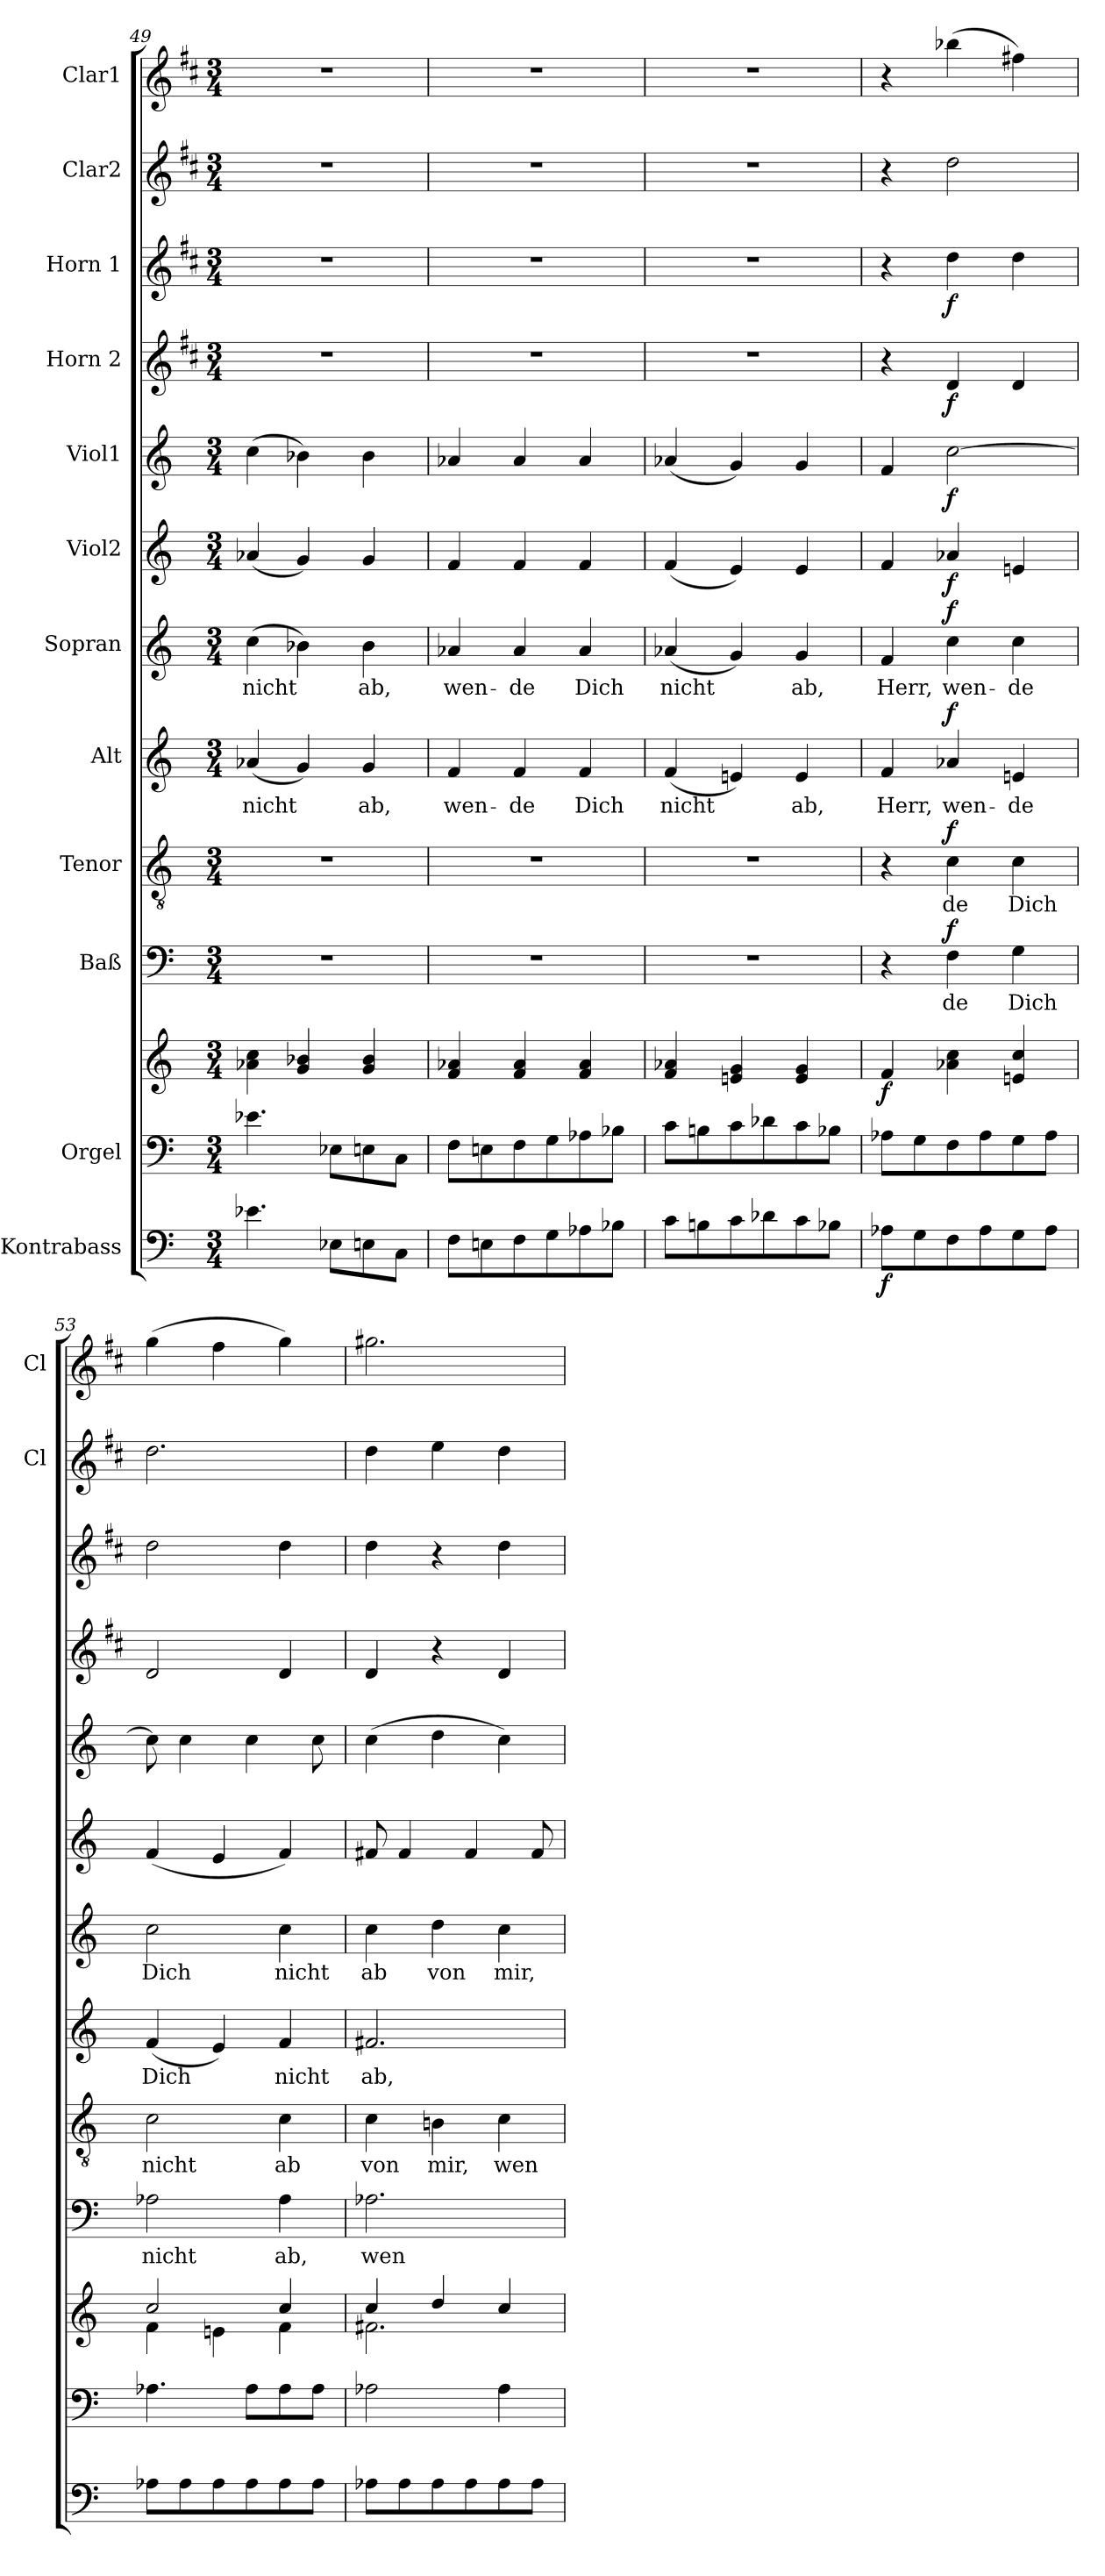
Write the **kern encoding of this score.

**kern	**dynam	**kern	**kern	**dynam	**kern	**text	**dynam	**kern	**text	**dynam	**kern	**text	**dynam	**kern	**text	**dynam	**kern	**dynam	**kern	**dynam	**kern	**dynam	**kern	**dynam	**kern	**kern
*part12	*part12	*part11	*part11	*part11	*part10	*part10	*part10	*part9	*part9	*part9	*part8	*part8	*part8	*part7	*part7	*part7	*part6	*part6	*part5	*part5	*part4	*part4	*part3	*part3	*part2	*part1
*staff13	*staff13	*staff12	*staff11	*staff11/12	*staff10	*staff10	*staff10	*staff9	*staff9	*staff9	*staff8	*staff8	*staff8	*staff7	*staff7	*staff7	*staff6	*staff6	*staff5	*staff5	*staff4	*staff4	*staff3	*staff3	*staff2	*staff1
*I"Kontrabass	*	*I"Orgel	*	*	*I"Baß	*	*	*I"Tenor	*	*	*I"Alt	*	*	*I"Sopran	*	*	*I"Viol2	*	*I"Viol1	*	*I"Horn 2	*	*I"Horn 1	*	*I"Clar2	*I"Clar1
*	*	*	*	*	*	*	*	*	*	*	*	*	*	*	*	*	*	*	*	*	*	*	*	*	*I'Cl	*I'Cl
*clefF4	*	*clefF4	*clefG2	*	*clefF4	*	*	*clefGv2	*	*	*clefG2	*	*	*clefG2	*	*	*clefG2	*	*clefG2	*	*clefG2	*	*clefG2	*	*clefG2	*clefG2
*ITrd7c12	*	*	*	*	*	*	*	*	*	*	*	*	*	*	*	*	*	*	*	*	*ITrd1c2	*	*ITrd1c2	*	*ITrd1c2	*ITrd1c2
*k[]	*	*k[]	*k[]	*	*k[]	*	*	*k[]	*	*	*k[]	*	*	*k[]	*	*	*k[]	*	*k[]	*	*k[]	*	*k[]	*	*k[]	*k[]
*C:	*	*C:	*C:	*	*C:	*	*	*C:	*	*	*C:	*	*	*C:	*	*	*C:	*	*C:	*	*C:	*	*C:	*	*C:	*C:
*M3/4	*	*M3/4	*M3/4	*	*M3/4	*	*	*M3/4	*	*	*M3/4	*	*	*M3/4	*	*	*M3/4	*	*M3/4	*	*M3/4	*	*M3/4	*	*M3/4	*M3/4
=49	=49	=49	=49	=49	=49	=49	=49	=49	=49	=49	=49	=49	=49	=49	=49	=49	=49	=49	=49	=49	=49	=49	=49	=49	=49	=49
!	!	!	!	!	!	!	!	!	!	!	!	!LO:LY:b	!	!	!LO:LY:b	!	!	!	!	!	!	!	!	!	!	!
4.E-X\	.	4.e-X\	4a-X\ 4cc\	.	2.r	.	.	2.r	.	.	(<4a-X/	nicht	.	(>4cc\	nicht	.	(<4a-X/	.	(>4cc\	.	2.r	.	2.r	.	2.r	2.r
.	.	.	4g/ 4b-X/	.	.	.	.	.	.	.	4g/)	.	.	4b-X\)	.	.	4g/)	.	4b-X\)	.	.	.	.	.	.	.
8EE-X\L	.	8E-X\L	.	.	.	.	.	.	.	.	.	.	.	.	.	.	.	.	.	.	.	.	.	.	.	.
!	!	!	!	!	!	!	!	!	!	!	!	!LO:LY:b	!	!	!LO:LY:b	!	!	!	!	!	!	!	!	!	!	!
8EEn\	.	8En\	4g/ 4b-/	.	.	.	.	.	.	.	4g/	ab,	.	4b-\	ab,	.	4g/	.	4b-\	.	.	.	.	.	.	.
8CC\J	.	8C\J	.	.	.	.	.	.	.	.	.	.	.	.	.	.	.	.	.	.	.	.	.	.	.	.
=50	=50	=50	=50	=50	=50	=50	=50	=50	=50	=50	=50	=50	=50	=50	=50	=50	=50	=50	=50	=50	=50	=50	=50	=50	=50	=50
!	!	!	!	!	!	!	!	!	!	!	!	!LO:LY:b	!	!	!LO:LY:b	!	!	!	!	!	!	!	!	!	!	!
8FF\L	.	8F\L	4f/ 4a-X/	.	2.r	.	.	2.r	.	.	4f/	wen-	.	4a-X/	wen-	.	4f/	.	4a-X/	.	2.r	.	2.r	.	2.r	2.r
8EEn\	.	8En\	.	.	.	.	.	.	.	.	.	.	.	.	.	.	.	.	.	.	.	.	.	.	.	.
!	!	!	!	!	!	!	!	!	!	!	!	!LO:LY:b	!	!	!LO:LY:b	!	!	!	!	!	!	!	!	!	!	!
8FF\	.	8F\	4f/ 4a-/	.	.	.	.	.	.	.	4f/	-de	.	4a-/	-de	.	4f/	.	4a-/	.	.	.	.	.	.	.
8GG\	.	8G\	.	.	.	.	.	.	.	.	.	.	.	.	.	.	.	.	.	.	.	.	.	.	.	.
!	!	!	!	!	!	!	!	!	!	!	!	!LO:LY:b	!	!	!LO:LY:b	!	!	!	!	!	!	!	!	!	!	!
8AA-X\	.	8A-X\	4f/ 4a-/	.	.	.	.	.	.	.	4f/	Dich	.	4a-/	Dich	.	4f/	.	4a-/	.	.	.	.	.	.	.
8BB-X\J	.	8B-X\J	.	.	.	.	.	.	.	.	.	.	.	.	.	.	.	.	.	.	.	.	.	.	.	.
=51	=51	=51	=51	=51	=51	=51	=51	=51	=51	=51	=51	=51	=51	=51	=51	=51	=51	=51	=51	=51	=51	=51	=51	=51	=51	=51
!	!	!	!	!	!	!	!	!	!	!	!	!LO:LY:b	!	!	!LO:LY:b	!	!	!	!	!	!	!	!	!	!	!
8C\L	.	8c\L	4f/ 4a-X/	.	2.r	.	.	2.r	.	.	(<4f/	nicht	.	(<4a-X/	nicht	.	(<4f/	.	(<4a-X/	.	2.r	.	2.r	.	2.r	2.r
8BBn\	.	8Bn\	.	.	.	.	.	.	.	.	.	.	.	.	.	.	.	.	.	.	.	.	.	.	.	.
8C\	.	8c\	4en/ 4g/	.	.	.	.	.	.	.	4en/)	.	.	4g/)	.	.	4e/)	.	4g/)	.	.	.	.	.	.	.
8D-X\	.	8d-X\	.	.	.	.	.	.	.	.	.	.	.	.	.	.	.	.	.	.	.	.	.	.	.	.
!	!	!	!	!	!	!	!	!	!	!	!	!LO:LY:b	!	!	!LO:LY:b	!	!	!	!	!	!	!	!	!	!	!
8C\	.	8c\	4e/ 4g/	.	.	.	.	.	.	.	4e/	ab,	.	4g/	ab,	.	4e/	.	4g/	.	.	.	.	.	.	.
8BB-X\J	.	8B-X\J	.	.	.	.	.	.	.	.	.	.	.	.	.	.	.	.	.	.	.	.	.	.	.	.
!!LO:PB:g=z
=52	=52	=52	=52	=52	=52	=52	=52	=52	=52	=52	=52	=52	=52	=52	=52	=52	=52	=52	=52	=52	=52	=52	=52	=52	=52	=52
!	!LO:DY:b	!	!	!LO:DY:b	!	!	!	!	!	!	!	!LO:LY:b	!	!	!LO:LY:b	!	!	!	!	!	!	!	!	!	!	!
8AA-X\L	f	8A-X\L	4f/	f	4r	.	.	4r	.	.	4f/	Herr,	.	4f/	Herr,	.	4f/	.	4f/	.	4r	.	4r	.	4r	4r
8GG\	.	8G\	.	.	.	.	.	.	.	.	.	.	.	.	.	.	.	.	.	.	.	.	.	.	.	.
!	!	!	!	!	!	!LO:LY:b	!LO:DY:a	!	!LO:LY:b	!LO:DY:a	!	!LO:LY:b	!LO:DY:a	!	!LO:LY:b	!LO:DY:a	!	!LO:DY:b	!	!LO:DY:b	!	!LO:DY:b	!	!LO:DY:b	!	!
8FF\	.	8F\	4a-X\ 4cc\	.	4F\	-de	f	4c\	-de	f	4a-X/	wen-	f	4cc\	wen-	f	4a-X/	f	[2cc\	f	4c/	f	4cc\	f	2cc\	(>4aa-X\
8AA-\	.	8A-\	.	.	.	.	.	.	.	.	.	.	.	.	.	.	.	.	.	.	.	.	.	.	.	.
!	!	!	!	!	!	!LO:LY:b	!	!	!LO:LY:b	!	!	!LO:LY:b	!	!	!LO:LY:b	!	!	!	!	!	!	!	!	!	!	!
8GG\	.	8G\	4en/ 4cc/	.	4G\	Dich	.	4c\	Dich	.	4en/	-de	.	4cc\	-de	.	4en/	.	.	.	4c/	.	4cc\	.	.	4een\)
8AA-\J	.	8A-\J	.	.	.	.	.	.	.	.	.	.	.	.	.	.	.	.	.	.	.	.	.	.	.	.
=53	=53	=53	=53	=53	=53	=53	=53	=53	=53	=53	=53	=53	=53	=53	=53	=53	=53	=53	=53	=53	=53	=53	=53	=53	=53	=53
*	*	*	*^	*	*	*	*	*	*	*	*	*	*	*	*	*	*	*	*	*	*	*	*	*	*	*
!	!	!	!	!	!	!	!LO:LY:b	!	!	!LO:LY:b	!	!	!LO:LY:b	!	!	!LO:LY:b	!	!	!	!	!	!	!	!	!	!	!
8AA-X\L	.	4.A-X\	2cc/	4f\	.	2A-X\	nicht	.	2c\	nicht	.	(<4f/	Dich	.	2cc\	Dich	.	(<4f/	.	8cc\]	.	2c/	.	2cc\	.	2.cc\	(>4ff\
8AA-\	.	.	.	.	.	.	.	.	.	.	.	.	.	.	.	.	.	.	.	4cc\	.	.	.	.	.	.	.
8AA-\	.	.	.	4en\	.	.	.	.	.	.	.	4e/)	.	.	.	.	.	4e/	.	.	.	.	.	.	.	.	4ee\
8AA-\	.	8A-\L	.	.	.	.	.	.	.	.	.	.	.	.	.	.	.	.	.	4cc\	.	.	.	.	.	.	.
!	!	!	!	!	!	!	!LO:LY:b	!	!	!LO:LY:b	!	!	!LO:LY:b	!	!	!LO:LY:b	!	!	!	!	!	!	!	!	!	!	!
8AA-\	.	8A-\	4cc/	4f\	.	4A-\	ab,	.	4c\	ab	.	4f/	nicht	.	4cc\	nicht	.	4f/)	.	.	.	4c/	.	4cc\	.	.	4ff\)
8AA-\J	.	8A-\J	.	.	.	.	.	.	.	.	.	.	.	.	.	.	.	.	.	8cc\	.	.	.	.	.	.	.
=54	=54	=54	=54	=54	=54	=54	=54	=54	=54	=54	=54	=54	=54	=54	=54	=54	=54	=54	=54	=54	=54	=54	=54	=54	=54	=54	=54
!	!	!	!	!	!	!	!LO:LY:b	!	!	!LO:LY:b	!	!	!LO:LY:b	!	!	!LO:LY:b	!	!	!	!	!	!	!	!	!	!	!
8AA-X\L	.	2A-X\	4cc/	2.f#X\	.	2.A-X\	wen-	.	4c\	von	.	2.f#X/	ab,	.	4cc\	ab	.	8f#X/	.	(>4cc\	.	4c/	.	4cc\	.	4cc\	2.ff#X\
8AA-\	.	.	.	.	.	.	.	.	.	.	.	.	.	.	.	.	.	4f#/	.	.	.	.	.	.	.	.	.
!	!	!	!	!	!	!	!	!	!	!LO:LY:b	!	!	!	!	!	!LO:LY:b	!	!	!	!	!	!	!	!	!	!	!
8AA-\	.	.	4dd/	.	.	.	.	.	4Bn\	mir,	.	.	.	.	4dd\	von	.	.	.	4dd\	.	4r	.	4r	.	4dd\	.
8AA-\	.	.	.	.	.	.	.	.	.	.	.	.	.	.	.	.	.	4f#/	.	.	.	.	.	.	.	.	.
!	!	!	!	!	!	!	!	!	!	!LO:LY:b	!	!	!	!	!	!LO:LY:b	!	!	!	!	!	!	!	!	!	!	!
8AA-\	.	4A-\	4cc/	.	.	.	.	.	4c\	wen-	.	.	.	.	4cc\	mir,	.	.	.	4cc\)	.	4c/	.	4cc\	.	4cc\	.
8AA-\J	.	.	.	.	.	.	.	.	.	.	.	.	.	.	.	.	.	8f#/	.	.	.	.	.	.	.	.	.
*	*	*	*v	*v	*	*	*	*	*	*	*	*	*	*	*	*	*	*	*	*	*	*	*	*	*	*	*
=	=	=	=	=	=	=	=	=	=	=	=	=	=	=	=	=	=	=	=	=	=	=	=	=	=	=
*-	*-	*-	*-	*-	*-	*-	*-	*-	*-	*-	*-	*-	*-	*-	*-	*-	*-	*-	*-	*-	*-	*-	*-	*-	*-	*-
